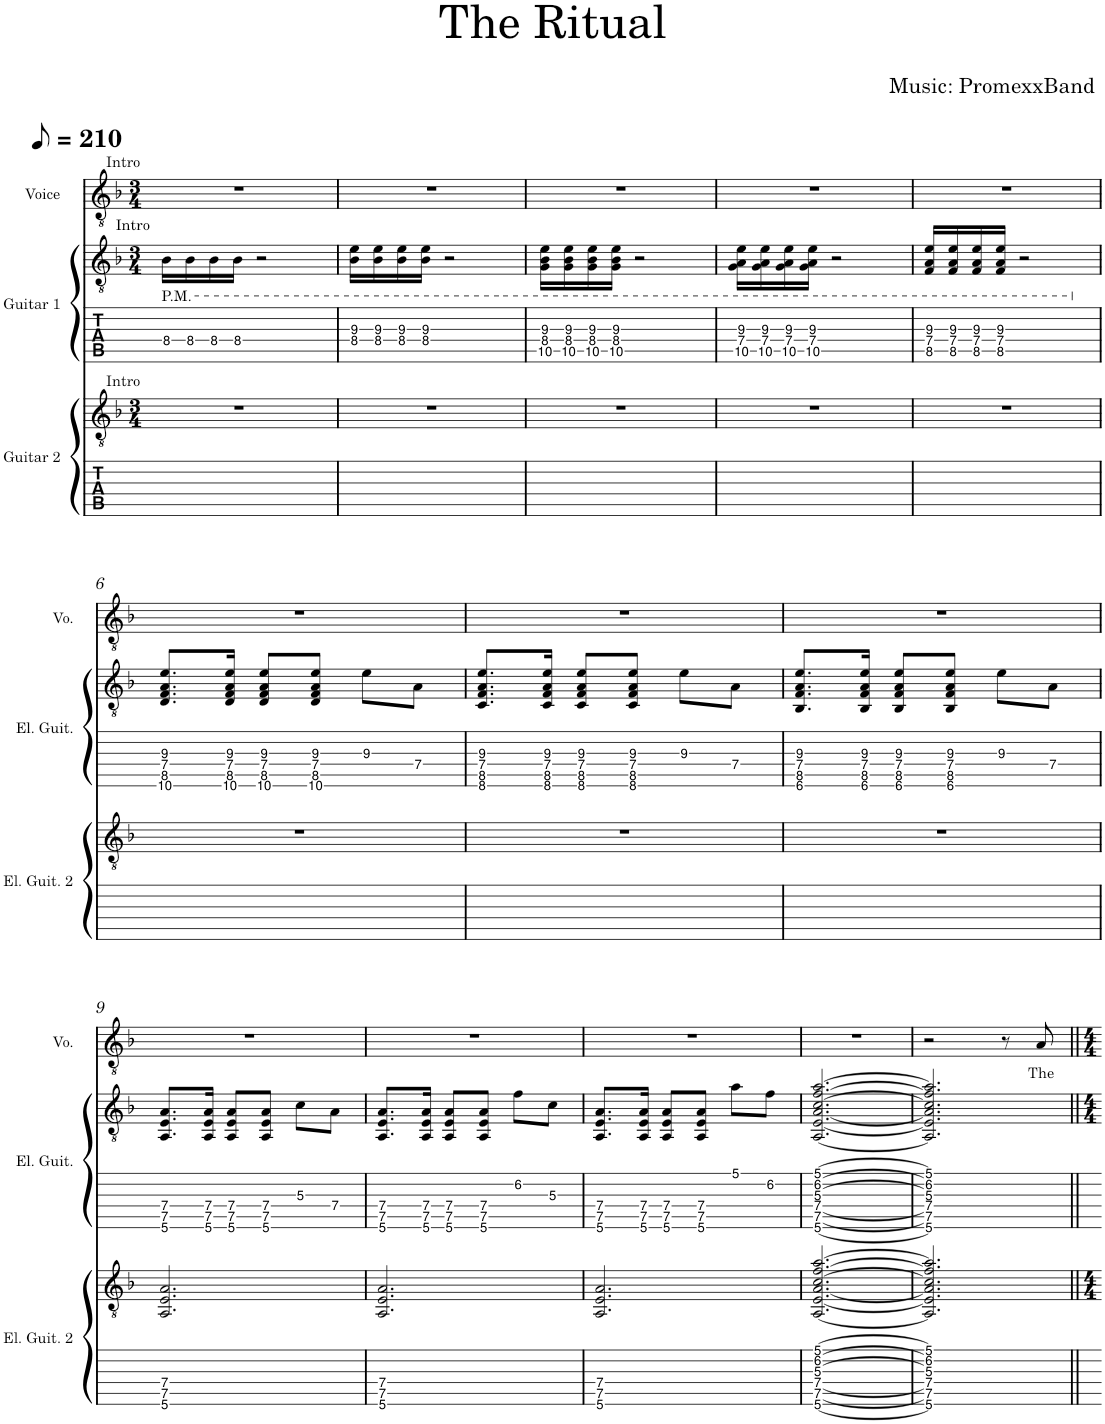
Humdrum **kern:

**kern	**kern	**kern	**kern	**kern	**text
*part3	*part3	*part2	*part2	*part1	*part1
*staff5	*staff4	*staff3	*staff2	*staff1	*staff1
*I"Guitar 2	*	*I"Guitar 1	*	*I"Voice	*
*	*	*	*	*I'Vo.	*
*stria6	*stria5	*stria6	*stria5	*stria5	*
*	*clefGv2	*	*clefGv2	*clefGv2	*
*k[b-]	*k[b-]	*k[b-]	*k[b-]	*k[b-]	*
*M3/4	*M3/4	*M3/4	*M3/4	*M3/4	*
*MM105	*MM105	*MM105	*MM105	*MM105	*
=1	=1	=1	=1	=1	=1
!	!	!	!	!LO:TX:a:t=Intro	!
!	!	!	!LO:TX:a:t=Intro	!	!
!	!	!	!LO:TX:b:t=P.M.	!	!
!	!LO:TX:a:t=Intro	!	!	!	!
2.r	2.r	16B-LL	16B-\LL	2.r	.
.	.	16B-J	16B-\	.	.
.	.	16B-L	16B-\	.	.
.	.	16B-JJ	16B-\JJ	.	.
.	.	2r	2r	.	.
=2	=2	=2	=2	=2	=2
2.r	2.r	16B-\ 16e\LL	16B-\ 16e\LL	2.r	.
.	.	16B-\ 16e\J	16B-\ 16e\	.	.
.	.	16B-\ 16e\L	16B-\ 16e\	.	.
.	.	16B-\ 16e\JJ	16B-\ 16e\JJ	.	.
.	.	2r	2r	.	.
=3	=3	=3	=3	=3	=3
2.r	2.r	16G\ 16B-\ 16e\LL	16G\ 16B-\ 16e\LL	2.r	.
.	.	16G\ 16B-\ 16e\J	16G\ 16B-\ 16e\	.	.
.	.	16G\ 16B-\ 16e\L	16G\ 16B-\ 16e\	.	.
.	.	16G\ 16B-\ 16e\JJ	16G\ 16B-\ 16e\JJ	.	.
.	.	2r	2r	.	.
=4	=4	=4	=4	=4	=4
2.r	2.r	16G\ 16A\ 16e\LL	16G\ 16A\ 16e\LL	2.r	.
.	.	16G\ 16A\ 16e\J	16G\ 16A\ 16e\	.	.
.	.	16G\ 16A\ 16e\L	16G\ 16A\ 16e\	.	.
.	.	16G\ 16A\ 16e\JJ	16G\ 16A\ 16e\JJ	.	.
.	.	2r	2r	.	.
=5	=5	=5	=5	=5	=5
2.r	2.r	16F\ 16A\ 16e\LL	16F/ 16A/ 16e/LL	2.r	.
.	.	16F\ 16A\ 16e\J	16F/ 16A/ 16e/	.	.
.	.	16F\ 16A\ 16e\L	16F/ 16A/ 16e/	.	.
.	.	16F\ 16A\ 16e\JJ	16F/ 16A/ 16e/JJ	.	.
.	.	2r	2r	.	.
!!LO:LB:g=z
=6	=6	=6	=6	=6	=6
2.r	2.r	8.D\ 8.F\ 8.A\ 8.e\L	8.D/ 8.F/ 8.A/ 8.e/L	2.r	.
.	.	16D\ 16F\ 16A\ 16e\Jk	16D/ 16F/ 16A/ 16e/Jk	.	.
.	.	8D\ 8F\ 8A\ 8e\L	8D/ 8F/ 8A/ 8e/L	.	.
.	.	8D\ 8F\ 8A\ 8e\J	8D/ 8F/ 8A/ 8e/J	.	.
.	.	8eL	8e\L	.	.
.	.	8AJ	8A\J	.	.
=7	=7	=7	=7	=7	=7
2.r	2.r	8.C\ 8.F\ 8.A\ 8.e\L	8.C/ 8.F/ 8.A/ 8.e/L	2.r	.
.	.	16C\ 16F\ 16A\ 16e\Jk	16C/ 16F/ 16A/ 16e/Jk	.	.
.	.	8C\ 8F\ 8A\ 8e\L	8C/ 8F/ 8A/ 8e/L	.	.
.	.	8C\ 8F\ 8A\ 8e\J	8C/ 8F/ 8A/ 8e/J	.	.
.	.	8eL	8e\L	.	.
.	.	8AJ	8A\J	.	.
=8	=8	=8	=8	=8	=8
2.r	2.r	8.BB-\ 8.F\ 8.A\ 8.e\L	8.BB-/ 8.F/ 8.A/ 8.e/L	2.r	.
.	.	16BB-\ 16F\ 16A\ 16e\Jk	16BB-/ 16F/ 16A/ 16e/Jk	.	.
.	.	8BB-\ 8F\ 8A\ 8e\L	8BB-/ 8F/ 8A/ 8e/L	.	.
.	.	8BB-\ 8F\ 8A\ 8e\J	8BB-/ 8F/ 8A/ 8e/J	.	.
.	.	8eL	8e\L	.	.
.	.	8AJ	8A\J	.	.
!!LO:LB:g=z
=9	=9	=9	=9	=9	=9
2.AA 2.E 2.A	2.AA/ 2.E/ 2.A/	8.AA\ 8.E\ 8.A\L	8.AA/ 8.E/ 8.A/L	2.r	.
.	.	16AA\ 16E\ 16A\Jk	16AA/ 16E/ 16A/Jk	.	.
.	.	8AA\ 8E\ 8A\L	8AA/ 8E/ 8A/L	.	.
.	.	8AA\ 8E\ 8A\J	8AA/ 8E/ 8A/J	.	.
.	.	8cL	8c\L	.	.
.	.	8AJ	8A\J	.	.
=10	=10	=10	=10	=10	=10
2.AA 2.E 2.A	2.AA/ 2.E/ 2.A/	8.AA\ 8.E\ 8.A\L	8.AA/ 8.E/ 8.A/L	2.r	.
.	.	16AA\ 16E\ 16A\Jk	16AA/ 16E/ 16A/Jk	.	.
.	.	8AA\ 8E\ 8A\L	8AA/ 8E/ 8A/L	.	.
.	.	8AA\ 8E\ 8A\J	8AA/ 8E/ 8A/J	.	.
.	.	8fL	8f\L	.	.
.	.	8cJ	8c\J	.	.
=11	=11	=11	=11	=11	=11
2.AA 2.E 2.A	2.AA/ 2.E/ 2.A/	8.AA\ 8.E\ 8.A\L	8.AA/ 8.E/ 8.A/L	2.r	.
.	.	16AA\ 16E\ 16A\Jk	16AA/ 16E/ 16A/Jk	.	.
.	.	8AA\ 8E\ 8A\L	8AA/ 8E/ 8A/L	.	.
.	.	8AA\ 8E\ 8A\J	8AA/ 8E/ 8A/J	.	.
.	.	8aL	8a\L	.	.
.	.	8fJ	8f\J	.	.
=12	=12	=12	=12	=12	=12
[2.AA [2.E [2.A [2.c [2.f [2.a	[2.AA/ [2.E/ [2.A/ [2.c/ [2.f/ [2.a/	[2.AA [2.E [2.A [2.c [2.f [2.a	[2.AA/ [2.E/ [2.A/ [2.c/ [2.f/ [2.a/	2.r	.
=13	=13	=13	=13	=13	=13
2.AA] 2.E] 2.A] 2.c] 2.f] 2.a]	2.AA/] 2.E/] 2.A/] 2.c/] 2.f/] 2.a/]	2.AA] 2.E] 2.A] 2.c] 2.f] 2.a]	2.AA/] 2.E/] 2.A/] 2.c/] 2.f/] 2.a/]	2r	.
.	.	.	.	8r	.
!	!	!	!	!	!LO:LY:b
.	.	.	.	8A/	The
=||	=||	=||	=||	=||	=||
*-	*-	*-	*-	*-	*-
